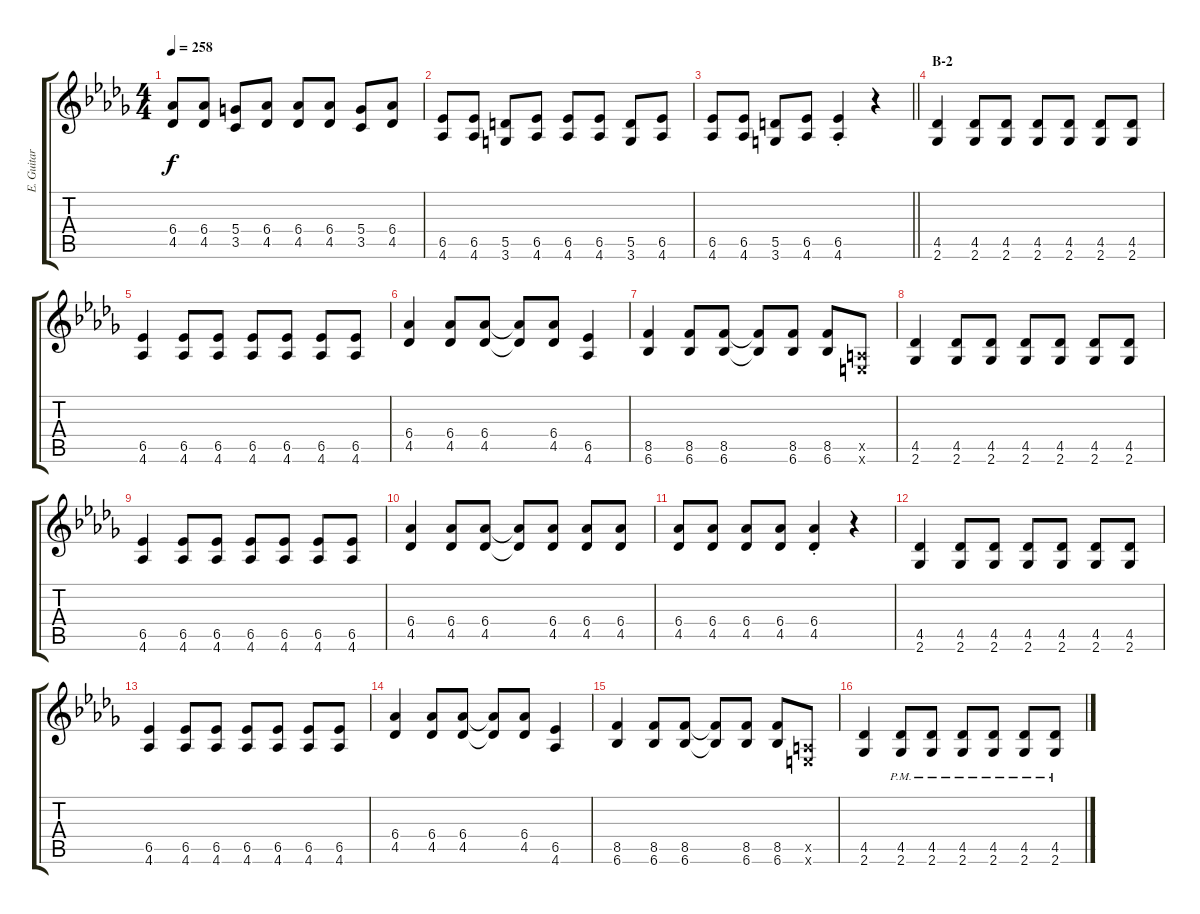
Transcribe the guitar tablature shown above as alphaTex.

\track ("E. Guitar II" "E. Guitar ") {instrument overdrivenguitar}
\staff {score tabs}
\tuning (E4 B3 G3 D3 A2 E2) {hide}
\ts (4 4)
\tempo 258
\clef g2
\ks db
(6.4 4.5).8{dy f} (6.4 4.5).8 (5.4 3.5).8 (6.4 4.5).8 (6.4 4.5).8 (6.4 4.5).8 (5.4 3.5).8 (6.4 4.5).8 |
(6.5 4.6).8 (6.5 4.6).8 (5.5 3.6).8 (6.5 4.6).8 (6.5 4.6).8 (6.5 4.6).8 (5.5 3.6).8 (6.5 4.6).8 |
\barLineRight lightlight
(6.5 4.6).8 (6.5 4.6).8 (5.5 3.6).8 (6.5 4.6).8 (6.5{st} 4.6{st}).4 r.4 |
\section ("" "B-2")
(4.5 2.6).4 (4.5 2.6).8 (4.5 2.6).8 (4.5 2.6).8 (4.5 2.6).8 (4.5 2.6).8 (4.5 2.6).8 |
(6.5 4.6).4 (6.5 4.6).8 (6.5 4.6).8 (6.5 4.6).8 (6.5 4.6).8 (6.5 4.6).8 (6.5 4.6).8 |
(6.4 4.5).4 (6.4 4.5).8 (6.4 4.5).8 (6.4{t} 4.5{t}).8 (6.4 4.5).8 (6.5 4.6).4 |
(8.5 6.6).4 (8.5 6.6).8 (8.5 6.6).8 (8.5{t} 6.6{t}).8 (8.5 6.6).8 (8.5 6.6).8 (0.5{x} 0.6{x}).8 |
(4.5 2.6).4 (4.5 2.6).8 (4.5 2.6).8 (4.5 2.6).8 (4.5 2.6).8 (4.5 2.6).8 (4.5 2.6).8 |
(6.5 4.6).4 (6.5 4.6).8 (6.5 4.6).8 (6.5 4.6).8 (6.5 4.6).8 (6.5 4.6).8 (6.5 4.6).8 |
(6.4 4.5).4 (6.4 4.5).8 (6.4 4.5).8 (6.4{t} 4.5{t}).8 (6.4 4.5).8 (6.4 4.5).8 (6.4 4.5).8 |
(6.4 4.5).8 (6.4 4.5).8 (6.4 4.5).8 (6.4 4.5).8 (6.4{st} 4.5{st}).4 r.4 |
(4.5 2.6).4 (4.5 2.6).8 (4.5 2.6).8 (4.5 2.6).8 (4.5 2.6).8 (4.5 2.6).8 (4.5 2.6).8 |
(6.5 4.6).4 (6.5 4.6).8 (6.5 4.6).8 (6.5 4.6).8 (6.5 4.6).8 (6.5 4.6).8 (6.5 4.6).8 |
(6.4 4.5).4 (6.4 4.5).8 (6.4 4.5).8 (6.4{t} 4.5{t}).8 (6.4 4.5).8 (6.5 4.6).4 |
(8.5 6.6).4 (8.5 6.6).8 (8.5 6.6).8 (8.5{t} 6.6{t}).8 (8.5 6.6).8 (8.5 6.6).8 (0.5{x} 0.6{x}).8 |
(4.5 2.6).4 (4.5{pm} 2.6{pm}).8 (4.5{pm} 2.6{pm}).8 (4.5{pm} 2.6{pm}).8 (4.5{pm} 2.6{pm}).8 (4.5{pm} 2.6{pm}).8 (4.5{pm} 2.6{pm}).8
